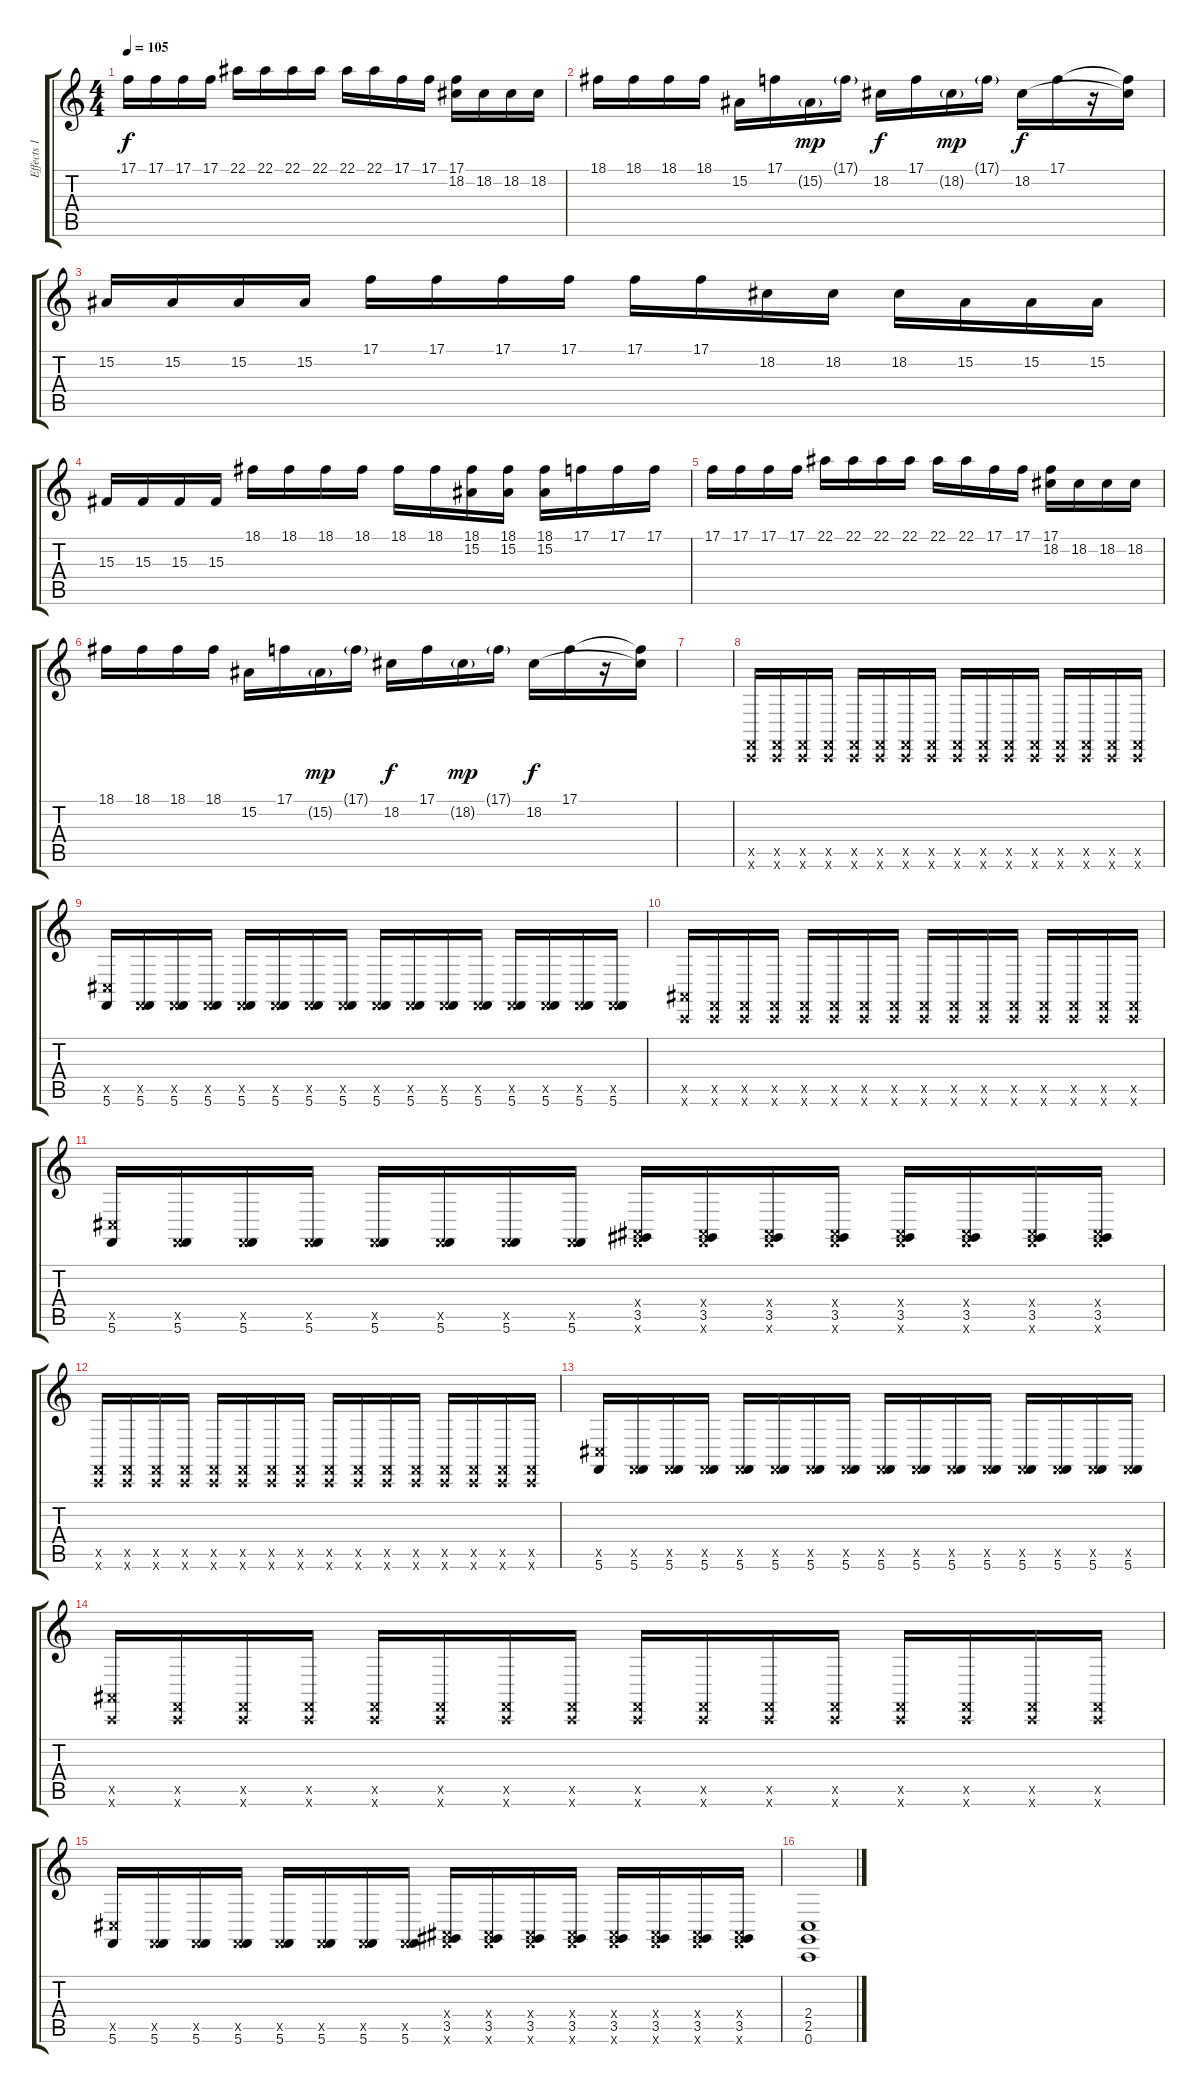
\track ("Effects 1" "Effects 1") {instrument fx7echoes}
\staff {score tabs}
\tuning (C4 G3 Eb3 Bb2 F2 C2) {hide}
\ts (4 4)
\tempo 105
\clef g2
\ks c
17.1.16{dy f} 17.1.16 17.1.16 17.1.16 22.1.16 22.1.16 22.1.16 22.1.16 22.1.16 22.1.16 17.1.16 17.1.16 (17.1 18.2).16 18.2.16 18.2.16 18.2.16 |
18.1.16 18.1.16 18.1.16 18.1.16 15.2.16 17.1.16 15.2{g}.16{dy mp} 17.1{g}.16 18.2.16{dy f} 17.1.16 18.2{g}.16{dy mp} 17.1{g}.16 18.2.16{dy f} 17.1.16 r.16 (17.1{t} 18.2{t}).16 |
15.2.16{volume 16 instrument pad3polysynth} 15.2.16 15.2.16 15.2.16 17.1.16 17.1.16 17.1.16 17.1.16 17.1.16 17.1.16 18.2.16 18.2.16 18.2.16 15.2.16 15.2.16 15.2.16 |
15.3.16 15.3.16 15.3.16 15.3.16 18.1.16 18.1.16 18.1.16 18.1.16 18.1.16 18.1.16 (18.1 15.2).16 (18.1 15.2).16 (18.1 15.2).16 17.1.16 17.1.16 17.1.16 |
17.1.16 17.1.16 17.1.16 17.1.16 22.1.16 22.1.16 22.1.16 22.1.16 22.1.16 22.1.16 17.1.16 17.1.16 (17.1 18.2).16 18.2.16 18.2.16 18.2.16 |
18.1.16 18.1.16 18.1.16 18.1.16 15.2.16 17.1.16 15.2{g}.16{dy mp} 17.1{g}.16 18.2.16{dy f} 17.1.16 18.2{g}.16{dy mp} 17.1{g}.16 18.2.16{dy f} 17.1.16 r.16 (17.1{t} 18.2{t}).16 |
|
(0.5{x} 0.6{x}).16{volume 11 instrument lead1square} (0.5{x} 0.6{x}).16 (0.5{x} 0.6{x}).16 (0.5{x} 0.6{x}).16 (0.5{x} 0.6{x}).16 (0.5{x} 0.6{x}).16 (0.5{x} 0.6{x}).16 (0.5{x} 0.6{x}).16 (0.5{x} 0.6{x}).16 (0.5{x} 0.6{x}).16 (0.5{x} 0.6{x}).16 (0.5{x} 0.6{x}).16 (0.5{x} 0.6{x}).16 (0.5{x} 0.6{x}).16 (0.5{x} 0.6{x}).16 (0.5{x} 0.6{x}).16 |
(8.5{x} 5.6).16 (0.5{x} 5.6).16 (0.5{x} 5.6).16 (0.5{x} 5.6).16 (0.5{x} 5.6).16 (0.5{x} 5.6).16 (0.5{x} 5.6).16 (0.5{x} 5.6).16 (0.5{x} 5.6).16 (0.5{x} 5.6).16 (0.5{x} 5.6).16 (0.5{x} 5.6).16 (0.5{x} 5.6).16 (0.5{x} 5.6).16 (0.5{x} 5.6).16 (0.5{x} 5.6).16 |
(5.5{x} 0.6{x}).16 (0.5{x} 0.6{x}).16 (0.5{x} 0.6{x}).16 (0.5{x} 0.6{x}).16 (0.5{x} 0.6{x}).16 (0.5{x} 0.6{x}).16 (0.5{x} 0.6{x}).16 (0.5{x} 0.6{x}).16 (0.5{x} 0.6{x}).16 (0.5{x} 0.6{x}).16 (0.5{x} 0.6{x}).16 (0.5{x} 0.6{x}).16 (0.5{x} 0.6{x}).16 (0.5{x} 0.6{x}).16 (0.5{x} 0.6{x}).16 (0.5{x} 0.6{x}).16 |
(8.5{x} 5.6).16 (0.5{x} 5.6).16 (0.5{x} 5.6).16 (0.5{x} 5.6).16 (0.5{x} 5.6).16 (0.5{x} 5.6).16 (0.5{x} 5.6).16 (0.5{x} 5.6).16 (0.4{x} 3.5 5.6{x}).16 (0.4{x} 3.5 5.6{x}).16 (0.4{x} 3.5 5.6{x}).16 (0.4{x} 3.5 5.6{x}).16 (0.4{x} 3.5 5.6{x}).16 (0.4{x} 3.5 5.6{x}).16 (0.4{x} 3.5 5.6{x}).16 (0.4{x} 3.5 5.6{x}).16 |
(0.5{x} 0.6{x}).16{volume 11 instrument lead1square} (0.5{x} 0.6{x}).16 (0.5{x} 0.6{x}).16 (0.5{x} 0.6{x}).16 (0.5{x} 0.6{x}).16 (0.5{x} 0.6{x}).16 (0.5{x} 0.6{x}).16 (0.5{x} 0.6{x}).16 (0.5{x} 0.6{x}).16 (0.5{x} 0.6{x}).16 (0.5{x} 0.6{x}).16 (0.5{x} 0.6{x}).16 (0.5{x} 0.6{x}).16 (0.5{x} 0.6{x}).16 (0.5{x} 0.6{x}).16 (0.5{x} 0.6{x}).16 |
(8.5{x} 5.6).16 (0.5{x} 5.6).16 (0.5{x} 5.6).16 (0.5{x} 5.6).16 (0.5{x} 5.6).16 (0.5{x} 5.6).16 (0.5{x} 5.6).16 (0.5{x} 5.6).16 (0.5{x} 5.6).16 (0.5{x} 5.6).16 (0.5{x} 5.6).16 (0.5{x} 5.6).16 (0.5{x} 5.6).16 (0.5{x} 5.6).16 (0.5{x} 5.6).16 (0.5{x} 5.6).16 |
(5.5{x} 0.6{x}).16 (0.5{x} 0.6{x}).16 (0.5{x} 0.6{x}).16 (0.5{x} 0.6{x}).16 (0.5{x} 0.6{x}).16 (0.5{x} 0.6{x}).16 (0.5{x} 0.6{x}).16 (0.5{x} 0.6{x}).16 (0.5{x} 0.6{x}).16 (0.5{x} 0.6{x}).16 (0.5{x} 0.6{x}).16 (0.5{x} 0.6{x}).16 (0.5{x} 0.6{x}).16 (0.5{x} 0.6{x}).16 (0.5{x} 0.6{x}).16 (0.5{x} 0.6{x}).16 |
(8.5{x} 5.6).16 (0.5{x} 5.6).16 (0.5{x} 5.6).16 (0.5{x} 5.6).16 (0.5{x} 5.6).16 (0.5{x} 5.6).16 (0.5{x} 5.6).16 (0.5{x} 5.6).16 (0.4{x} 3.5 5.6{x}).16 (0.4{x} 3.5 5.6{x}).16 (0.4{x} 3.5 5.6{x}).16 (0.4{x} 3.5 5.6{x}).16 (0.4{x} 3.5 5.6{x}).16 (0.4{x} 3.5 5.6{x}).16 (0.4{x} 3.5 5.6{x}).16 (0.4{x} 3.5 5.6{x}).16 |
(2.4 2.5 0.6).1{volume 14 instrument fx7echoes}
